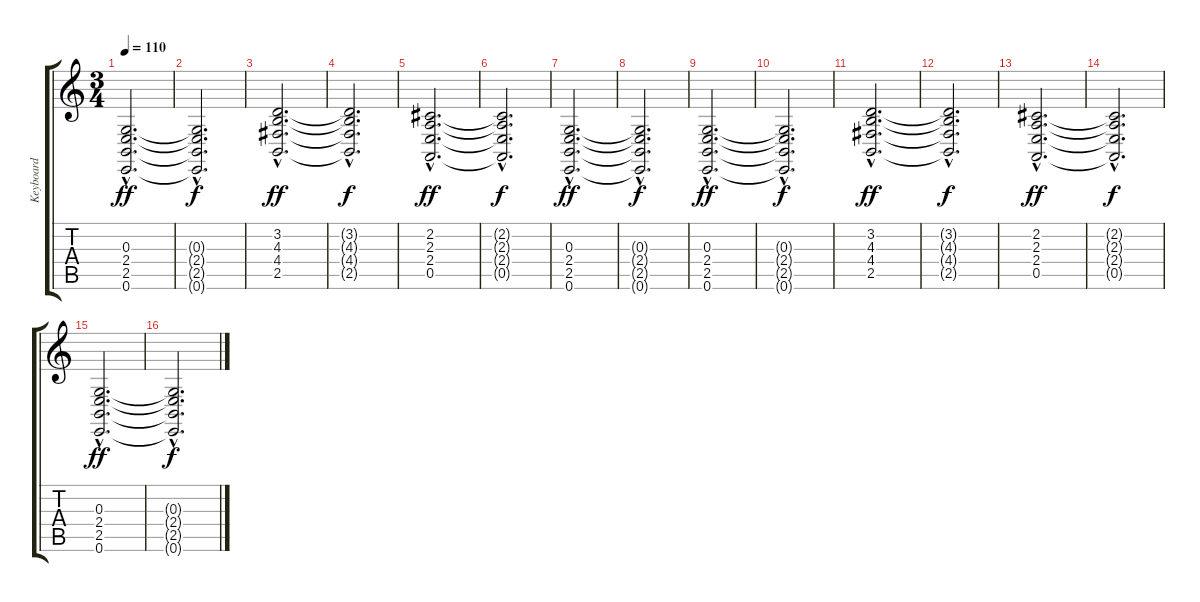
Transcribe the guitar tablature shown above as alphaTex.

\track ("Keyboard" "Keyboard") {instrument synthstrings1}
\staff {score tabs}
\tuning (E4 B3 G3 D3 A2 E2) {hide}
\ts (3 4)
\tempo 110
\clef g2
\ks c
(0.3{hac} 2.4{hac} 2.5{hac} 0.6{hac}).2{d dy ff} |
(0.3{hac t} 2.4{hac t} 2.5{hac t} 0.6{hac t}).2{d dy f} |
(3.2{hac} 4.3{hac} 4.4{hac} 2.5{hac}).2{d dy ff} |
(3.2{hac t} 4.3{hac t} 4.4{hac t} 2.5{hac t}).2{d dy f} |
(2.2{hac} 2.3{hac} 2.4{hac} 0.5{hac}).2{d dy ff} |
(2.2{hac t} 2.3{hac t} 2.4{hac t} 0.5{hac t}).2{d dy f} |
(0.3{hac} 2.4{hac} 2.5{hac} 0.6{hac}).2{d dy ff} |
(0.3{hac t} 2.4{hac t} 2.5{hac t} 0.6{hac t}).2{d dy f} |
(0.3{hac} 2.4{hac} 2.5{hac} 0.6{hac}).2{d dy ff} |
(0.3{hac t} 2.4{hac t} 2.5{hac t} 0.6{hac t}).2{d dy f} |
(3.2{hac} 4.3{hac} 4.4{hac} 2.5{hac}).2{d dy ff} |
(3.2{hac t} 4.3{hac t} 4.4{hac t} 2.5{hac t}).2{d dy f} |
(2.2{hac} 2.3{hac} 2.4{hac} 0.5{hac}).2{d dy ff} |
(2.2{hac t} 2.3{hac t} 2.4{hac t} 0.5{hac t}).2{d dy f} |
(0.3{hac} 2.4{hac} 2.5{hac} 0.6{hac}).2{d dy ff} |
(0.3{hac t} 2.4{hac t} 2.5{hac t} 0.6{hac t}).2{d dy f}
